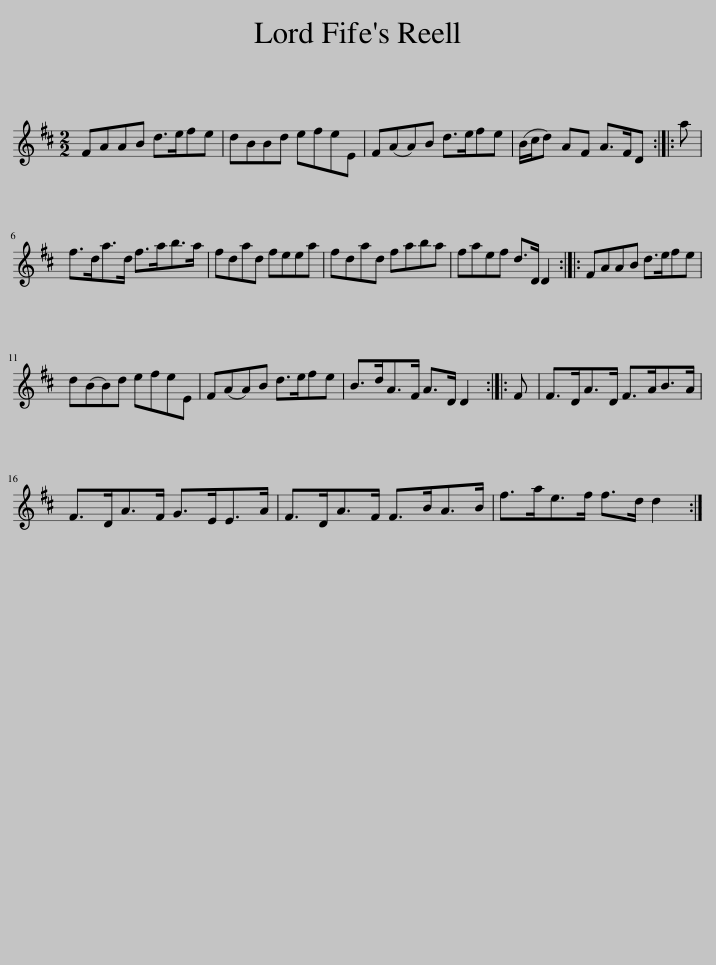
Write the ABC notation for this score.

X:1
L:1/8
M:2/2
I:linebreak $
K:D
V:1 treble
V:1
 FAAB d>efe | dBBd efeE | F(AA)B d>efe | (B/c/d) AF A>FD :: a |$ %5
 f>da>d f>ab>a | fdad feea | fdad faba | faef d>D D2 :: FAAB d>efe |$ %10
 d(BB)d efeE | F(AA)B d>efe | B>dA>F A>D D2 :: F | F>DA>D F>AB>A |$ %15
 F>DA>F G>EE>A | F>DA>F F>BA>B | f>ae>f f>d d2 :| %18
